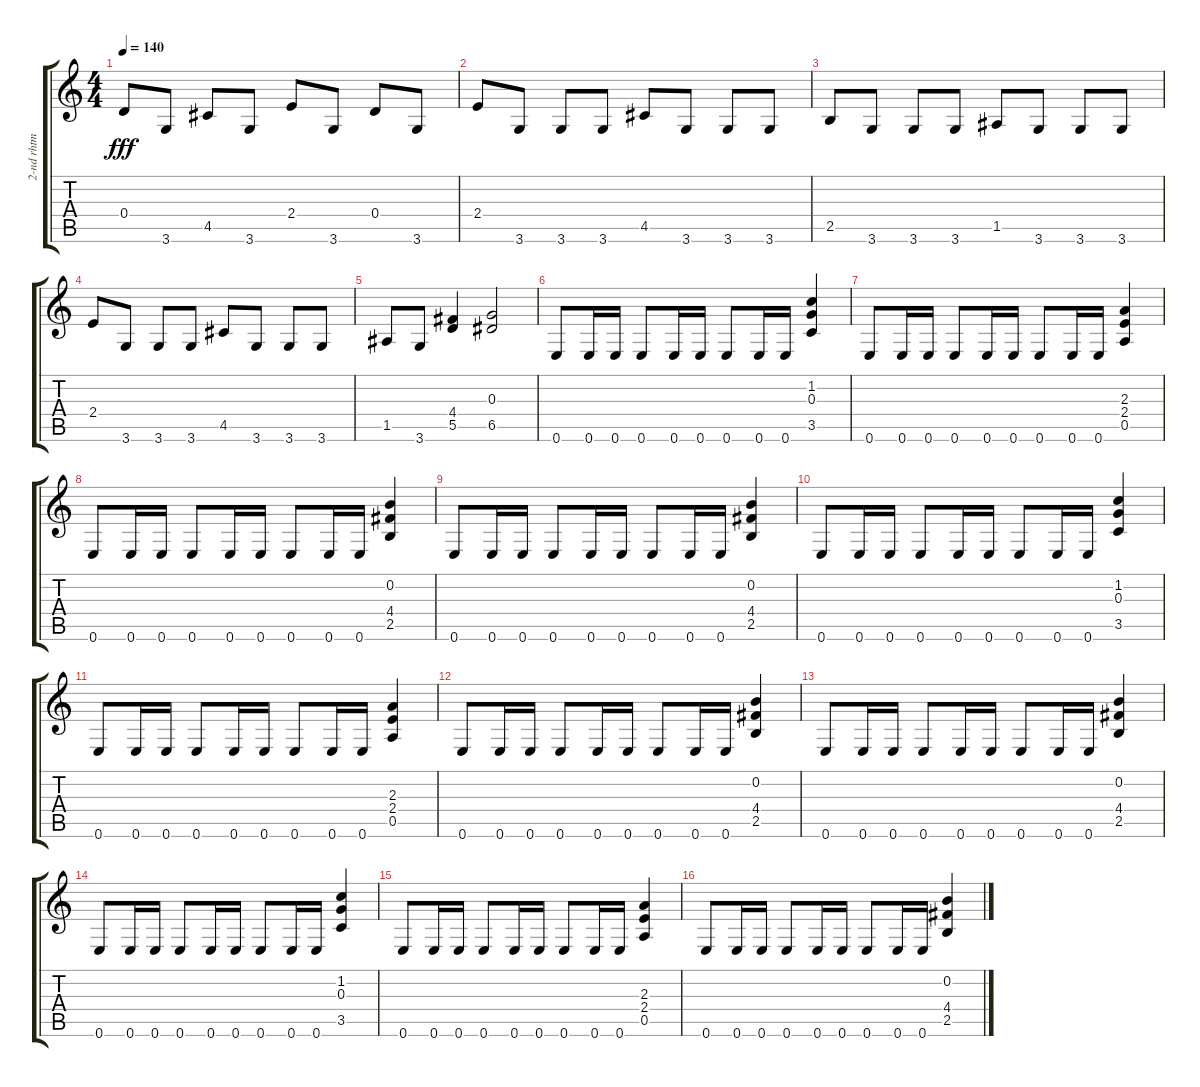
\track ("2-nd rhtm gtr" "2-nd rhtm ") {instrument overdrivenguitar}
\staff {score tabs}
\tuning (E4 B3 G3 D3 A2 E2) {hide}
\ts (4 4)
\tempo 140
\clef g2
\ks c
0.4.8{dy fff} 3.6.8 4.5.8 3.6.8 2.4.8 3.6.8 0.4.8 3.6.8 |
2.4.8 3.6.8 3.6.8 3.6.8 4.5.8 3.6.8 3.6.8 3.6.8 |
2.5.8 3.6.8 3.6.8 3.6.8 1.5.8 3.6.8 3.6.8 3.6.8 |
2.4.8 3.6.8 3.6.8 3.6.8 4.5.8 3.6.8 3.6.8 3.6.8 |
1.5.8 3.6.8 (4.4 5.5).4 (0.3 6.5).2 |
0.6.8 0.6.16 0.6.16 0.6.8 0.6.16 0.6.16 0.6.8 0.6.16 0.6.16 (1.2 0.3 3.5).4 |
0.6.8 0.6.16 0.6.16 0.6.8 0.6.16 0.6.16 0.6.8 0.6.16 0.6.16 (2.3 2.4 0.5).4 |
0.6.8 0.6.16 0.6.16 0.6.8 0.6.16 0.6.16 0.6.8 0.6.16 0.6.16 (0.2 4.4 2.5).4 |
0.6.8 0.6.16 0.6.16 0.6.8 0.6.16 0.6.16 0.6.8 0.6.16 0.6.16 (0.2 4.4 2.5).4 |
0.6.8 0.6.16 0.6.16 0.6.8 0.6.16 0.6.16 0.6.8 0.6.16 0.6.16 (1.2 0.3 3.5).4 |
0.6.8 0.6.16 0.6.16 0.6.8 0.6.16 0.6.16 0.6.8 0.6.16 0.6.16 (2.3 2.4 0.5).4 |
0.6.8 0.6.16 0.6.16 0.6.8 0.6.16 0.6.16 0.6.8 0.6.16 0.6.16 (0.2 4.4 2.5).4 |
0.6.8 0.6.16 0.6.16 0.6.8 0.6.16 0.6.16 0.6.8 0.6.16 0.6.16 (0.2 4.4 2.5).4 |
0.6.8 0.6.16 0.6.16 0.6.8 0.6.16 0.6.16 0.6.8 0.6.16 0.6.16 (1.2 0.3 3.5).4 |
0.6.8 0.6.16 0.6.16 0.6.8 0.6.16 0.6.16 0.6.8 0.6.16 0.6.16 (2.3 2.4 0.5).4 |
0.6.8 0.6.16 0.6.16 0.6.8 0.6.16 0.6.16 0.6.8 0.6.16 0.6.16 (0.2 4.4 2.5).4
